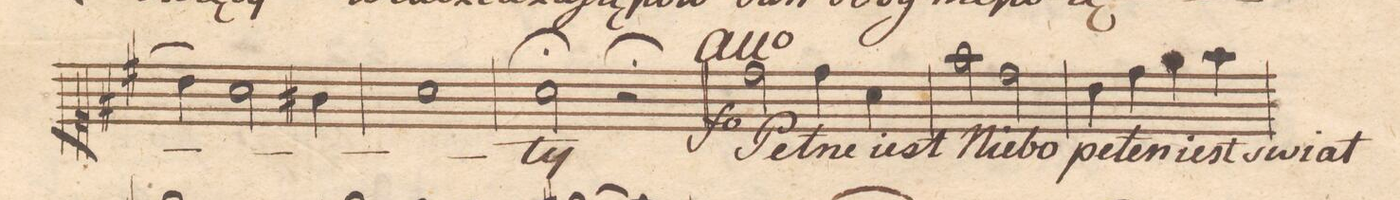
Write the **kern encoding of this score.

**kern	**text	**dynam
*I"Soprano.	*	*
*clefC1	*	*
*k[f#c#]	*	*
*met(c|)	*	*
*M2/2	*	*
4b\]	.	.
2a\	.	.
4g#X\	.	.
=101	=101	=101
1a\	.	.
=102	=102	=102
2a\;	-ty	.
2r;	.	.
=103||	=103||	=103||
2dd\	Peł-	f
4dd\	-ne	.
4a\	iest	.
=104	=104	=104
2ff#\	Nie-	.
2dd\	-bo	.
=105	=105	=105
4b\	pe-	.
4dd\	-łen	.
4ee\	iest	.
4ff#\	swiat	.
=106	=106	=106
2ee\	ca-	.
4a\	-ły	.
4r	.	.
=107	=107	=107
2ee\	Je-	.
4ee\	-go	.
4ee\	wie-	.
=108	=108	=108
(2ee#X\	-lko-	.
4ff#\)	.	.
4cc#X\	-sci	.
=109	=109	=109
(4.dd\	Je-	.
16ee\LL	.	.
16dd\JJ)	.	.
4cc#\	-go	.
4b\	wiel-	.
=110	=110	=110
(4a#X\	-ko-	.
4g#X\)	.	.
4f#\	-sci	.
4r	.	.
=111	=111	=111
*-	*-	*-
